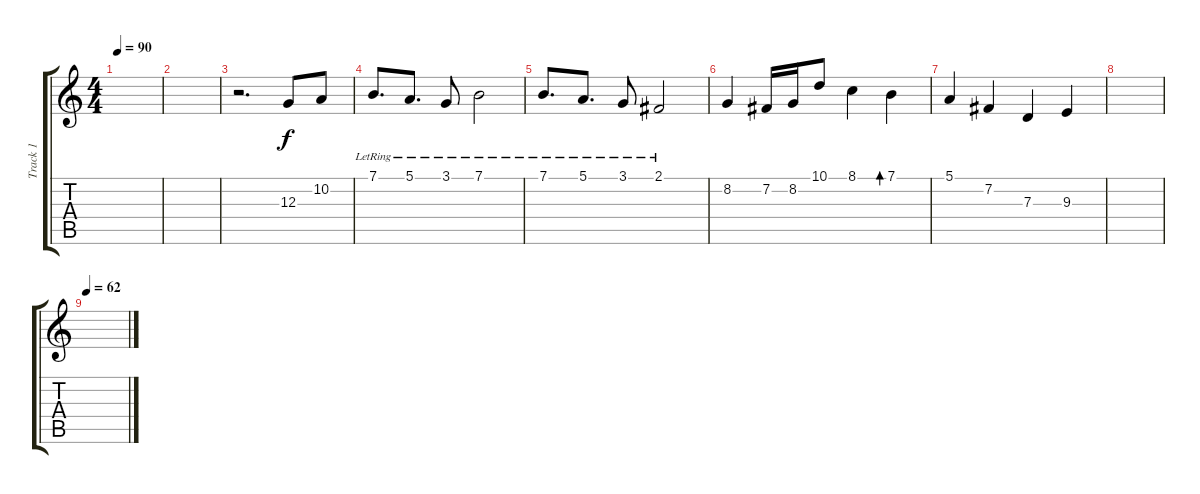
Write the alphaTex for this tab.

\track ("Track 1" "Track 1") {instrument acousticgrandpiano}
\staff {score tabs}
\tuning (E4 B3 G3 D3 A2 E2) {hide}
\ts (4 4)
\tempo 90
\clef g2
\ks c
|
|
r.2{d} 12.3.8{volume 13} 10.2.8 |
7.1{lr}.8{d} 5.1{lr}.8{d} 3.1{lr}.8 7.1{lr}.2 |
7.1{lr}.8{d} 5.1{lr}.8{d} 3.1{lr}.8 2.1{lr}.2 |
8.2.4 7.2.16 8.2.16 10.1.8 8.1.4 7.1.4{bd 120} |
5.1.4 7.2.4 7.3.4 9.3.4 |
|
\tempo 62
